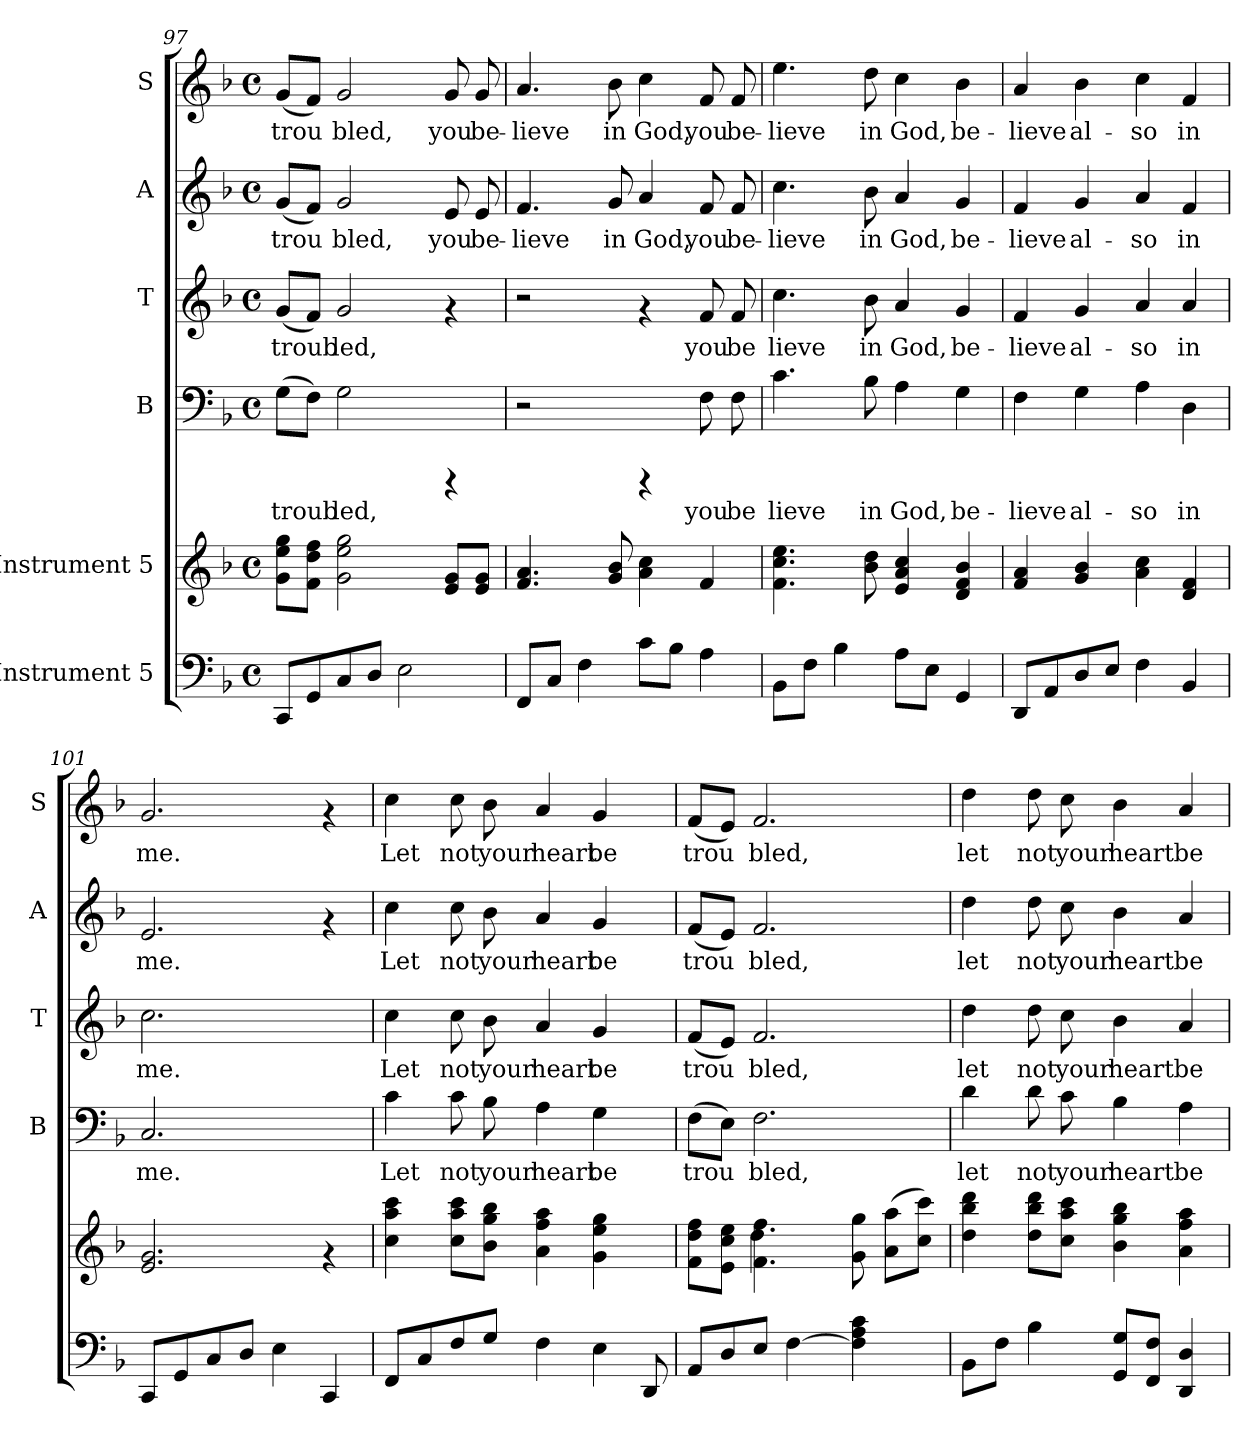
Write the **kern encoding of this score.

**kern	**kern	**kern	**text	**kern	**text	**kern	**text	**kern	**text
*part6	*part5	*part4	*part4	*part3	*part3	*part2	*part2	*part1	*part1
*staff6	*staff5	*staff4	*staff4	*staff3	*staff3	*staff2	*staff2	*staff1	*staff1
*I"Instrument 5	*I"Instrument 5	*I"B	*	*I"T	*	*I"A	*	*I"S	*
*	*	*I'B	*	*I'T	*	*I'A	*	*I'S	*
!!LO:LB:g=z
*clefF4	*clefG2	*clefF4	*	*clefG2	*	*clefG2	*	*clefG2	*
*k[b-]	*k[b-]	*k[b-]	*	*k[b-]	*	*k[b-]	*	*k[b-]	*
*F:	*F:	*F:	*	*F:	*	*F:	*	*F:	*
*M4/4	*M4/4	*M4/4	*	*M4/4	*	*M4/4	*	*M4/4	*
*met(c)	*met(c)	*met(c)	*	*met(c)	*	*met(c)	*	*met(c)	*
=97	=97	=97	=97	=97	=97	=97	=97	=97	=97
!	!	!	!LO:LY:a:cj	!	!LO:LY:b:cj	!	!LO:LY:a:cj	!	!LO:LY:b:cj
8CC/L	8ee\ 8g\ 8gg\L	(>8G\L	troub-	(<8g/L	troub-	(<8g/L	trou-	(<8g/L	trou-
!	!	!	!LO:LY:a:cj	!	!LO:LY:b:cj	!	!LO:LY:a:cj	!	!LO:LY:b:cj
8GG/	8ff\ 8dd\ 8f\J	8F\J)	--	8f/J)	--	8f/J)	--	8f/J)	--
!	!	!	!LO:LY:a:cj	!	!LO:LY:b:cj	!	!LO:LY:a:cj	!	!LO:LY:b:cj
8C/	2gg\ 2ee\ 2g\	2G\	-led,	2g/	-led,	2g/	-bled,	2g/	-bled,
8D/J	.	.	.	.	.	.	.	.	.
2E\	.	.	.	.	.	.	.	.	.
!	!	!	!	!	!	!	!LO:LY:a:cj	!	!LO:LY:b:cj
.	8e/ 8g/L	4rCCC	.	4rf	.	8e/	you	8g/	you
!	!	!	!	!	!	!	!LO:LY:a:cj	!	!LO:LY:b:cj
.	8g/ 8e/J	.	.	.	.	8e/	be-	8g/	be-
=98	=98	=98	=98	=98	=98	=98	=98	=98	=98
!	!	!	!	!	!	!	!LO:LY:a:cj	!	!LO:LY:b:cj
8FF/L	4.f/ 4.a/	2r	.	2r	.	4.f/	-lieve	4.a/	-lieve
8C/J	.	.	.	.	.	.	.	.	.
4F\	.	.	.	.	.	.	.	.	.
!	!	!	!	!	!	!	!LO:LY:a:cj	!	!LO:LY:b:cj
.	8g/ 8b-/	.	.	.	.	8g/	in	8b-\	in
!	!	!	!	!	!	!	!LO:LY:a:cj	!	!LO:LY:b:cj
8c\L	4a\ 4cc\	4rCCC	.	4rf	.	4a/	God,	4cc\	God,
8B-\J	.	.	.	.	.	.	.	.	.
!	!	!	!LO:LY:a:cj	!	!LO:LY:b:cj	!	!LO:LY:a:cj	!	!LO:LY:b:cj
4A\	4f/	8F\	you	8f/	you	8f/	you	8f/	you
!	!	!	!LO:LY:a:cj	!	!LO:LY:b:cj	!	!LO:LY:a:cj	!	!LO:LY:b:cj
.	.	8F\	be	8f/	be	8f/	be-	8f/	be-
=99	=99	=99	=99	=99	=99	=99	=99	=99	=99
!	!	!	!LO:LY:a:cj	!	!LO:LY:b:cj	!	!LO:LY:a:cj	!	!LO:LY:b:cj
8BB-\L	4.cc\ 4.f\ 4.ee\	4.c\	lieve	4.cc\	lieve	4.cc\	-lieve	4.ee\	-lieve
8F\J	.	.	.	.	.	.	.	.	.
4B-\	.	.	.	.	.	.	.	.	.
!	!	!	!LO:LY:a:cj	!	!LO:LY:b:cj	!	!LO:LY:a:cj	!	!LO:LY:b:cj
.	8dd\ 8b-\	8B-\	in	8b-\	in	8b-\	in	8dd\	in
!	!	!	!LO:LY:a:cj	!	!LO:LY:b:cj	!	!LO:LY:a:cj	!	!LO:LY:b:cj
8A\L	4a/ 4e/ 4cc/	4A\	God,	4a/	God,	4a/	God,	4cc\	God,
8E\J	.	.	.	.	.	.	.	.	.
!	!	!	!LO:LY:a:cj	!	!LO:LY:b:cj	!	!LO:LY:a:cj	!	!LO:LY:b:cj
4GG/	4b-/ 4f/ 4d/	4G\	be-	4g/	be-	4g/	be-	4b-\	be-
!!LO:PB:g=z
=100	=100	=100	=100	=100	=100	=100	=100	=100	=100
!	!	!	!LO:LY:a:cj	!	!LO:LY:b:cj	!	!LO:LY:a:cj	!	!LO:LY:b:cj
8DD/L	4a/ 4f/	4F\	-lieve	4f/	-lieve	4f/	-lieve	4a/	-lieve
8AA/	.	.	.	.	.	.	.	.	.
!	!	!	!LO:LY:a:cj	!	!LO:LY:b:cj	!	!LO:LY:a:cj	!	!LO:LY:b:cj
8D/	4b-/ 4g/	4G\	al-	4g/	al-	4g/	al-	4b-\	al-
8E/J	.	.	.	.	.	.	.	.	.
!	!	!	!LO:LY:a:cj	!	!LO:LY:b:cj	!	!LO:LY:a:cj	!	!LO:LY:b:cj
4F\	4a\ 4cc\	4A\	-so	4a/	-so	4a/	-so	4cc\	-so
!	!	!	!LO:LY:a:cj	!	!LO:LY:b:cj	!	!LO:LY:a:cj	!	!LO:LY:b:cj
4BB-/	4f/ 4d/	4D\	in	4a/	in	4f/	in	4f/	in
=101	=101	=101	=101	=101	=101	=101	=101	=101	=101
!	!	!	!LO:LY:a:cj	!	!LO:LY:b:cj	!	!LO:LY:a:cj	!	!LO:LY:b:cj
8CC/L	2.e/ 2.g/	2.C/	me.	2.cc\	me.	2.e/	me.	2.g/	me.
8GG/	.	.	.	.	.	.	.	.	.
8C/	.	.	.	.	.	.	.	.	.
8D/J	.	.	.	.	.	.	.	.	.
4E\	.	.	.	.	.	.	.	.	.
4CC/	4rf	4ryy	.	4ryy	.	4rf	.	4rf	.
=102	=102	=102	=102	=102	=102	=102	=102	=102	=102
!	!	!	!LO:LY:a:cj	!	!LO:LY:b:cj	!	!LO:LY:a:cj	!	!LO:LY:b:cj
8FF/L	4aa\ 4cc\ 4ccc\	4c\	Let	4cc\	Let	4cc\	Let	4cc\	Let
8C/	.	.	.	.	.	.	.	.	.
!	!	!	!LO:LY:a:cj	!	!LO:LY:b:cj	!	!LO:LY:a:cj	!	!LO:LY:b:cj
8F/	8ccc\ 8aa\ 8cc\L	8c\	not	8cc\	not	8cc\	not	8cc\	not
!	!	!	!LO:LY:a:cj	!	!LO:LY:b:cj	!	!LO:LY:a:cj	!	!LO:LY:b:cj
8G/J	8gg\ 8b-\ 8bb-\J	8B-\	your	8b-\	your	8b-\	your	8b-\	your
!	!	!	!LO:LY:a:cj	!	!LO:LY:b:cj	!	!LO:LY:a:cj	!	!LO:LY:b:cj
4F\	4aa\ 4a\ 4ff\	4A\	heart	4a/	heart	4a/	heart	4a/	heart
!	!	!	!LO:LY:a:cj	!	!LO:LY:b:cj	!	!LO:LY:a:cj	!	!LO:LY:b:cj
4E\	4gg\ 4ee\ 4g\	4G\	be	4g/	be	4g/	be	4g/	be
8DD/	8ryy	8ryy	.	8ryy	.	8ryy	.	8ryy	.
!!LO:LB:g=z
=103	=103	=103	=103	=103	=103	=103	=103	=103	=103
*	*^	*	*	*	*	*	*	*	*
!	!	!	!	!LO:LY:a:cj	!	!LO:LY:b:cj	!	!LO:LY:a:cj	!	!LO:LY:b:cj
8AA/L	8ff\ 8f\ 8dd\L	4ryy	(>8F\L	trou-	(<8f/L	trou-	(<8f/L	trou-	(<8f/L	trou-
!	!	!	!	!LO:LY:a:cj	!	!LO:LY:b:cj	!	!LO:LY:a:cj	!	!LO:LY:b:cj
8D/	8cc\ 8e\ 8ee\J	.	8E\J)	--	8e/J)	--	8e/J)	--	8e/J)	--
!	!	!	!	!LO:LY:a:cj	!	!LO:LY:b:cj	!	!LO:LY:a:cj	!	!LO:LY:b:cj
8E/J	4.f\ 4.ff\	4dd\	2.F\	-bled,	2.f/	-bled,	2.f/	-bled,	2.f/	-bled,
[>4F\	.	.	.	.	.	.	.	.	.	.
.	.	2ryy	.	.	.	.	.	.	.	.
4c\ 4A\ 4F\]	8g\ 8gg\	.	.	.	.	.	.	.	.	.
.	(<8aa\ 8a\L	.	.	.	.	.	.	.	.	.
8ryy	8cc\ 8ccc\J)	.	.	.	.	.	.	.	.	.
*	*v	*v	*	*	*	*	*	*	*	*
=104	=104	=104	=104	=104	=104	=104	=104	=104	=104
!	!	!	!LO:LY:a:cj	!	!LO:LY:b:cj	!	!LO:LY:a:cj	!	!LO:LY:b:cj
8BB-\L	4bb-\ 4dd\ 4ddd\	4d\	let	4dd\	let	4dd\	let	4dd\	let
8F\J	.	.	.	.	.	.	.	.	.
!	!	!	!LO:LY:a:cj	!	!LO:LY:b:cj	!	!LO:LY:a:cj	!	!LO:LY:b:cj
4B-\	8ddd\ 8bb-\ 8dd\L	8d\	not	8dd\	not	8dd\	not	8dd\	not
!	!	!	!LO:LY:a:cj	!	!LO:LY:b:cj	!	!LO:LY:a:cj	!	!LO:LY:b:cj
.	8ccc\ 8aa\ 8cc\J	8c\	your	8cc\	your	8cc\	your	8cc\	your
!	!	!	!LO:LY:a:cj	!	!LO:LY:b:cj	!	!LO:LY:a:cj	!	!LO:LY:b:cj
8G/ 8GG/L	4bb-\ 4gg\ 4b-\	4B-\	heart	4b-\	heart	4b-\	heart	4b-\	heart
8F/ 8FF/J	.	.	.	.	.	.	.	.	.
!	!	!	!LO:LY:a:cj	!	!LO:LY:b:cj	!	!LO:LY:a:cj	!	!LO:LY:b:cj
4D/ 4DD/	4aa\ 4ff\ 4a\	4A\	be	4a/	be	4a/	be	4a/	be
=	=	=	=	=	=	=	=	=	=
*-	*-	*-	*-	*-	*-	*-	*-	*-	*-
